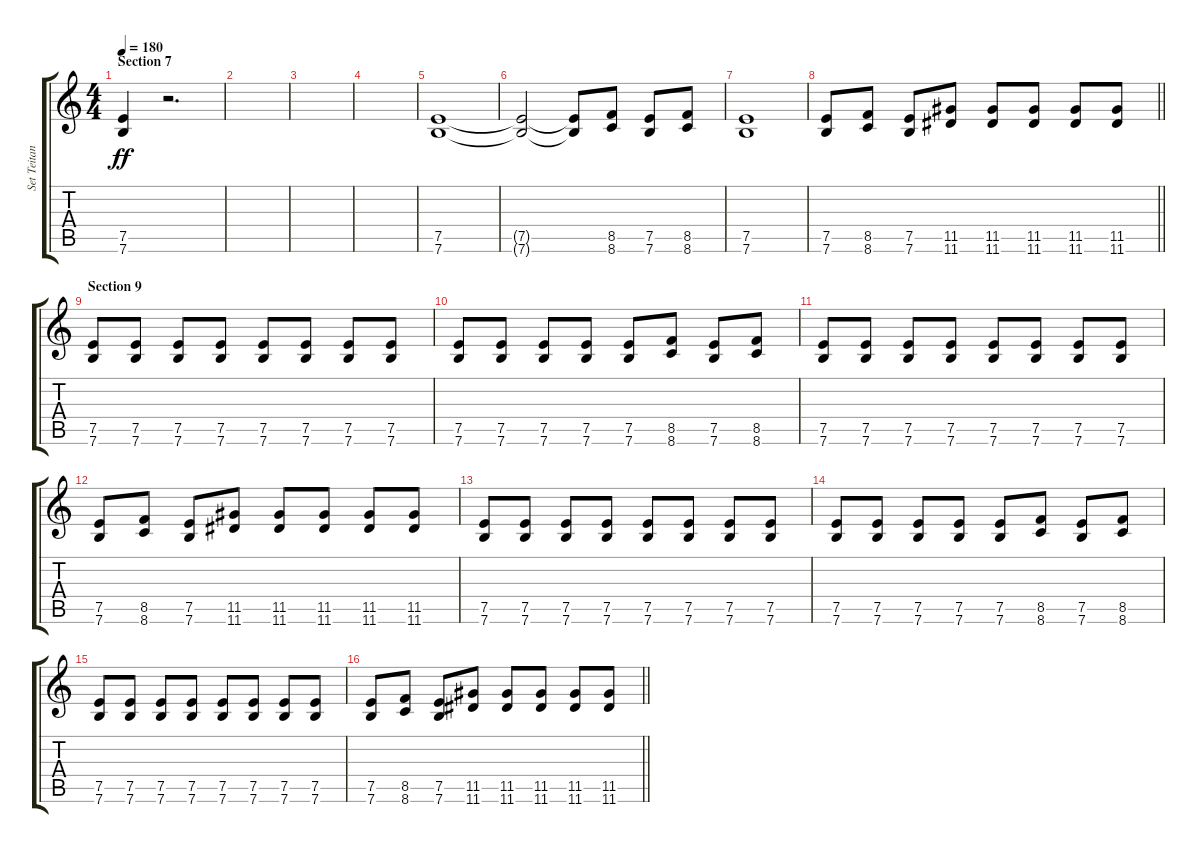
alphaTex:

\track ("Set Teitan" "Set Teitan") {instrument distortionguitar}
\staff {score tabs}
\tuning (E4 B3 G3 D3 A2 E2) {hide}
\ts (4 4)
\section ("" "Section 7")
\tempo 180
\clef g2
\ks c
(7.5 7.6).4{dy ff} r.2{d} |
|
|
|
(7.5 7.6).1 |
(7.5{t} 7.6{t}).2 (7.5{t} 7.6{t}).8 (8.5 8.6).8 (7.5 7.6).8 (8.5 8.6).8 |
(7.5 7.6).1 |
\barLineRight lightlight
(7.5 7.6).8 (8.5 8.6).8 (7.5 7.6).8 (11.5 11.6).8 (11.5 11.6).8 (11.5 11.6).8 (11.5 11.6).8 (11.5 11.6).8 |
\section ("" "Section 9")
(7.5 7.6).8 (7.5 7.6).8 (7.5 7.6).8 (7.5 7.6).8 (7.5 7.6).8 (7.5 7.6).8 (7.5 7.6).8 (7.5 7.6).8 |
(7.5 7.6).8 (7.5 7.6).8 (7.5 7.6).8 (7.5 7.6).8 (7.5 7.6).8 (8.5 8.6).8 (7.5 7.6).8 (8.5 8.6).8 |
(7.5 7.6).8 (7.5 7.6).8 (7.5 7.6).8 (7.5 7.6).8 (7.5 7.6).8 (7.5 7.6).8 (7.5 7.6).8 (7.5 7.6).8 |
(7.5 7.6).8 (8.5 8.6).8 (7.5 7.6).8 (11.5 11.6).8 (11.5 11.6).8 (11.5 11.6).8 (11.5 11.6).8 (11.5 11.6).8 |
(7.5 7.6).8 (7.5 7.6).8 (7.5 7.6).8 (7.5 7.6).8 (7.5 7.6).8 (7.5 7.6).8 (7.5 7.6).8 (7.5 7.6).8 |
(7.5 7.6).8 (7.5 7.6).8 (7.5 7.6).8 (7.5 7.6).8 (7.5 7.6).8 (8.5 8.6).8 (7.5 7.6).8 (8.5 8.6).8 |
(7.5 7.6).8 (7.5 7.6).8 (7.5 7.6).8 (7.5 7.6).8 (7.5 7.6).8 (7.5 7.6).8 (7.5 7.6).8 (7.5 7.6).8 |
\barLineRight lightlight
(7.5 7.6).8 (8.5 8.6).8 (7.5 7.6).8 (11.5 11.6).8 (11.5 11.6).8 (11.5 11.6).8 (11.5 11.6).8 (11.5 11.6).8
